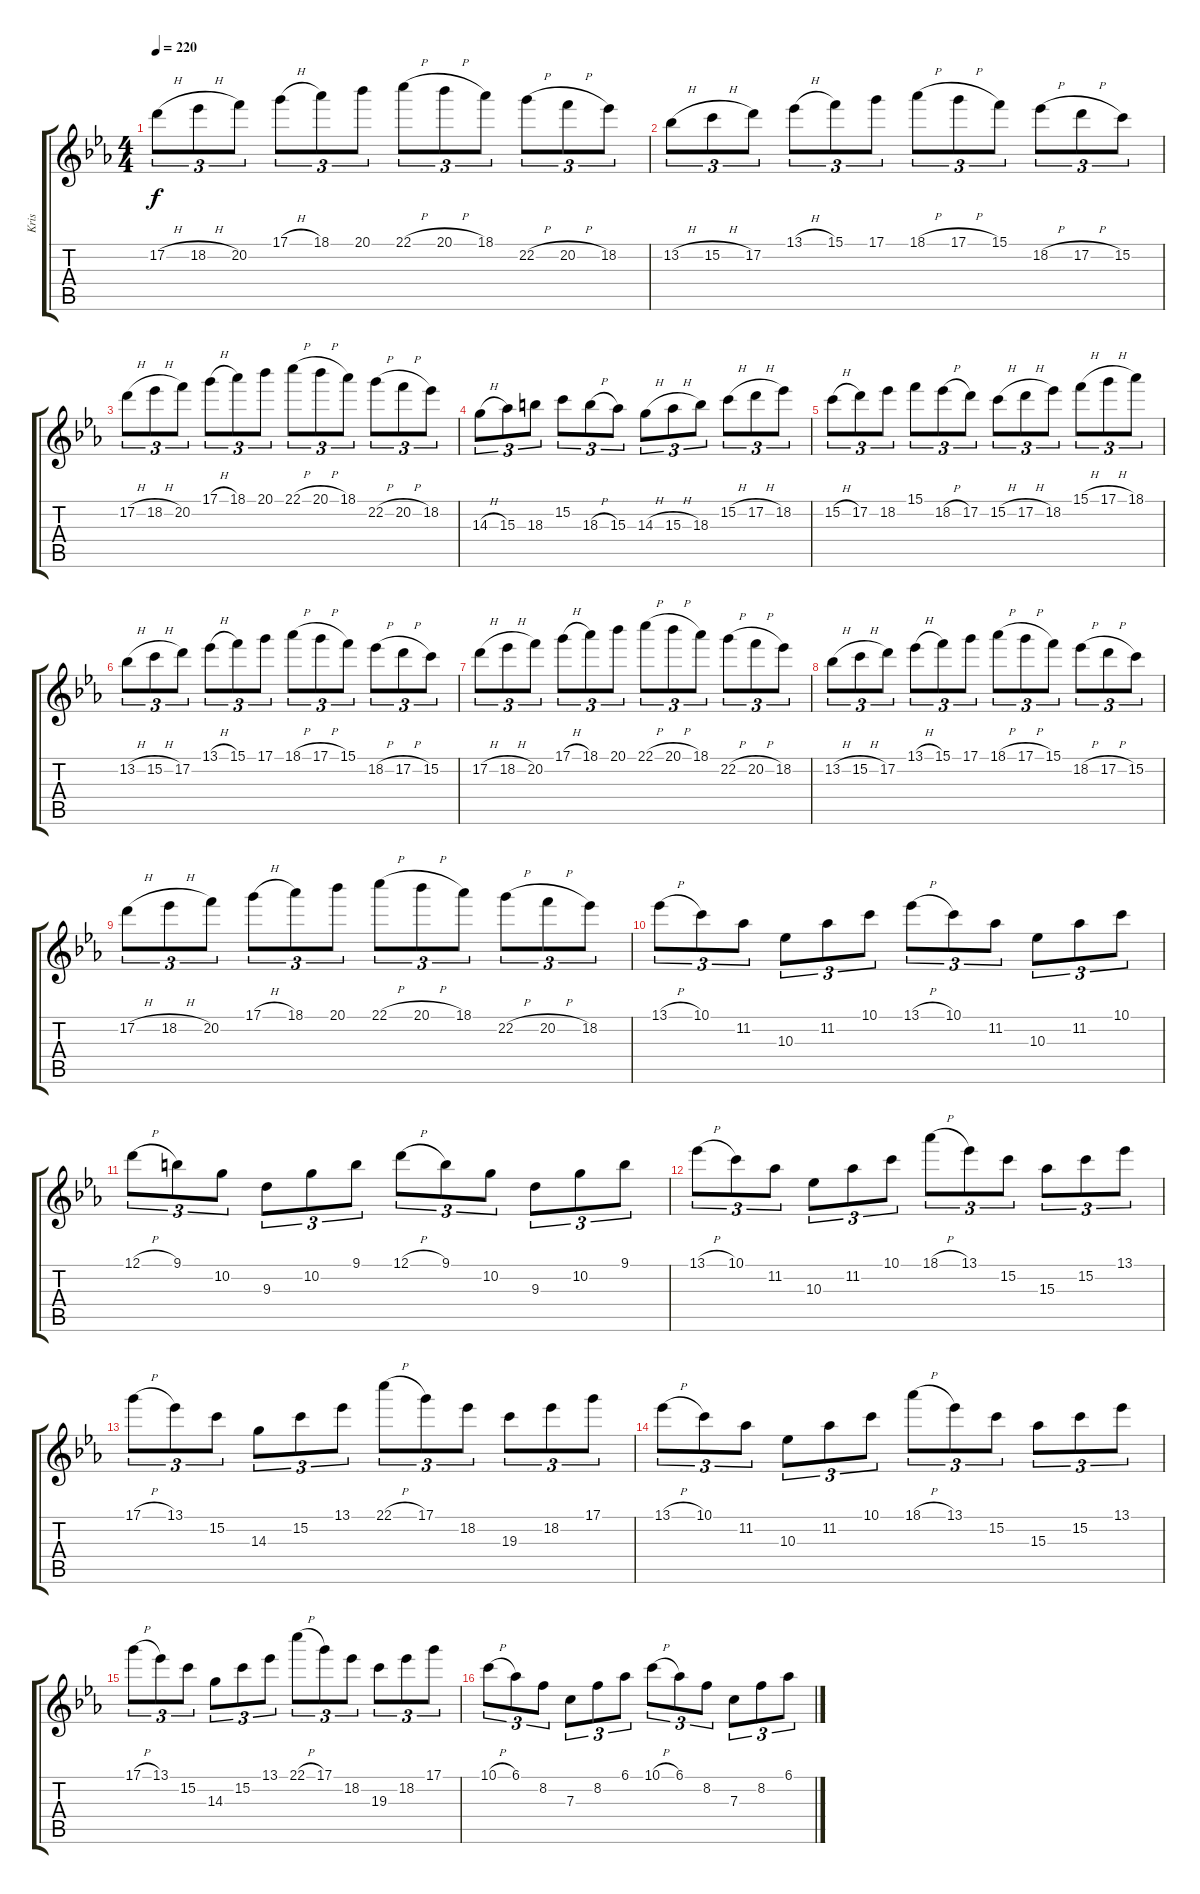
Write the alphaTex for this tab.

\track ("Kris" "Kris") {instrument overdrivenguitar}
\staff {score tabs}
\tuning (D4 A3 F3 C3 G2 C2) {hide}
\ts (4 4)
\tempo 220
\clef g2
\ks cminor
17.2{h}.8{tu (3 2) dy f} 18.2{h}.8{tu (3 2)} 20.2.8{tu (3 2)} 17.1{h}.8{tu (3 2)} 18.1.8{tu (3 2)} 20.1.8{tu (3 2)} 22.1{h}.8{tu (3 2)} 20.1{h}.8{tu (3 2)} 18.1.8{tu (3 2)} 22.2{h}.8{tu (3 2)} 20.2{h}.8{tu (3 2)} 18.2.8{tu (3 2)} |
13.2{h}.8{tu (3 2)} 15.2{h}.8{tu (3 2)} 17.2.8{tu (3 2)} 13.1{h}.8{tu (3 2)} 15.1.8{tu (3 2)} 17.1.8{tu (3 2)} 18.1{h}.8{tu (3 2)} 17.1{h}.8{tu (3 2)} 15.1.8{tu (3 2)} 18.2{h}.8{tu (3 2)} 17.2{h}.8{tu (3 2)} 15.2.8{tu (3 2)} |
17.2{h}.8{tu (3 2)} 18.2{h}.8{tu (3 2)} 20.2.8{tu (3 2)} 17.1{h}.8{tu (3 2)} 18.1.8{tu (3 2)} 20.1.8{tu (3 2)} 22.1{h}.8{tu (3 2)} 20.1{h}.8{tu (3 2)} 18.1.8{tu (3 2)} 22.2{h}.8{tu (3 2)} 20.2{h}.8{tu (3 2)} 18.2.8{tu (3 2)} |
14.3{h}.8{tu (3 2)} 15.3.8{tu (3 2)} 18.3.8{tu (3 2)} 15.2.8{tu (3 2)} 18.3{h}.8{tu (3 2)} 15.3.8{tu (3 2)} 14.3{h}.8{tu (3 2)} 15.3{h}.8{tu (3 2)} 18.3.8{tu (3 2)} 15.2{h}.8{tu (3 2)} 17.2{h}.8{tu (3 2)} 18.2.8{tu (3 2)} |
15.2{h}.8{tu (3 2)} 17.2.8{tu (3 2)} 18.2.8{tu (3 2)} 15.1.8{tu (3 2)} 18.2{h}.8{tu (3 2)} 17.2.8{tu (3 2)} 15.2{h}.8{tu (3 2)} 17.2{h}.8{tu (3 2)} 18.2.8{tu (3 2)} 15.1{h}.8{tu (3 2)} 17.1{h}.8{tu (3 2)} 18.1.8{tu (3 2)} |
13.2{h}.8{tu (3 2)} 15.2{h}.8{tu (3 2)} 17.2.8{tu (3 2)} 13.1{h}.8{tu (3 2)} 15.1.8{tu (3 2)} 17.1.8{tu (3 2)} 18.1{h}.8{tu (3 2)} 17.1{h}.8{tu (3 2)} 15.1.8{tu (3 2)} 18.2{h}.8{tu (3 2)} 17.2{h}.8{tu (3 2)} 15.2.8{tu (3 2)} |
17.2{h}.8{tu (3 2)} 18.2{h}.8{tu (3 2)} 20.2.8{tu (3 2)} 17.1{h}.8{tu (3 2)} 18.1.8{tu (3 2)} 20.1.8{tu (3 2)} 22.1{h}.8{tu (3 2)} 20.1{h}.8{tu (3 2)} 18.1.8{tu (3 2)} 22.2{h}.8{tu (3 2)} 20.2{h}.8{tu (3 2)} 18.2.8{tu (3 2)} |
13.2{h}.8{tu (3 2)} 15.2{h}.8{tu (3 2)} 17.2.8{tu (3 2)} 13.1{h}.8{tu (3 2)} 15.1.8{tu (3 2)} 17.1.8{tu (3 2)} 18.1{h}.8{tu (3 2)} 17.1{h}.8{tu (3 2)} 15.1.8{tu (3 2)} 18.2{h}.8{tu (3 2)} 17.2{h}.8{tu (3 2)} 15.2.8{tu (3 2)} |
17.2{h}.8{tu (3 2)} 18.2{h}.8{tu (3 2)} 20.2.8{tu (3 2)} 17.1{h}.8{tu (3 2)} 18.1.8{tu (3 2)} 20.1.8{tu (3 2)} 22.1{h}.8{tu (3 2)} 20.1{h}.8{tu (3 2)} 18.1.8{tu (3 2)} 22.2{h}.8{tu (3 2)} 20.2{h}.8{tu (3 2)} 18.2.8{tu (3 2)} |
13.1{h}.8{tu (3 2)} 10.1.8{tu (3 2)} 11.2.8{tu (3 2)} 10.3.8{tu (3 2)} 11.2.8{tu (3 2)} 10.1.8{tu (3 2)} 13.1{h}.8{tu (3 2)} 10.1.8{tu (3 2)} 11.2.8{tu (3 2)} 10.3.8{tu (3 2)} 11.2.8{tu (3 2)} 10.1.8{tu (3 2)} |
12.1{h}.8{tu (3 2)} 9.1.8{tu (3 2)} 10.2.8{tu (3 2)} 9.3.8{tu (3 2)} 10.2.8{tu (3 2)} 9.1.8{tu (3 2)} 12.1{h}.8{tu (3 2)} 9.1.8{tu (3 2)} 10.2.8{tu (3 2)} 9.3.8{tu (3 2)} 10.2.8{tu (3 2)} 9.1.8{tu (3 2)} |
13.1{h}.8{tu (3 2)} 10.1.8{tu (3 2)} 11.2.8{tu (3 2)} 10.3.8{tu (3 2)} 11.2.8{tu (3 2)} 10.1.8{tu (3 2)} 18.1{h}.8{tu (3 2)} 13.1.8{tu (3 2)} 15.2.8{tu (3 2)} 15.3.8{tu (3 2)} 15.2.8{tu (3 2)} 13.1.8{tu (3 2)} |
17.1{h}.8{tu (3 2)} 13.1.8{tu (3 2)} 15.2.8{tu (3 2)} 14.3.8{tu (3 2)} 15.2.8{tu (3 2)} 13.1.8{tu (3 2)} 22.1{h}.8{tu (3 2)} 17.1.8{tu (3 2)} 18.2.8{tu (3 2)} 19.3.8{tu (3 2)} 18.2.8{tu (3 2)} 17.1.8{tu (3 2)} |
13.1{h}.8{tu (3 2)} 10.1.8{tu (3 2)} 11.2.8{tu (3 2)} 10.3.8{tu (3 2)} 11.2.8{tu (3 2)} 10.1.8{tu (3 2)} 18.1{h}.8{tu (3 2)} 13.1.8{tu (3 2)} 15.2.8{tu (3 2)} 15.3.8{tu (3 2)} 15.2.8{tu (3 2)} 13.1.8{tu (3 2)} |
17.1{h}.8{tu (3 2)} 13.1.8{tu (3 2)} 15.2.8{tu (3 2)} 14.3.8{tu (3 2)} 15.2.8{tu (3 2)} 13.1.8{tu (3 2)} 22.1{h}.8{tu (3 2)} 17.1.8{tu (3 2)} 18.2.8{tu (3 2)} 19.3.8{tu (3 2)} 18.2.8{tu (3 2)} 17.1.8{tu (3 2)} |
10.1{h}.8{tu (3 2)} 6.1.8{tu (3 2)} 8.2.8{tu (3 2)} 7.3.8{tu (3 2)} 8.2.8{tu (3 2)} 6.1.8{tu (3 2)} 10.1{h}.8{tu (3 2)} 6.1.8{tu (3 2)} 8.2.8{tu (3 2)} 7.3.8{tu (3 2)} 8.2.8{tu (3 2)} 6.1.8{tu (3 2)}
